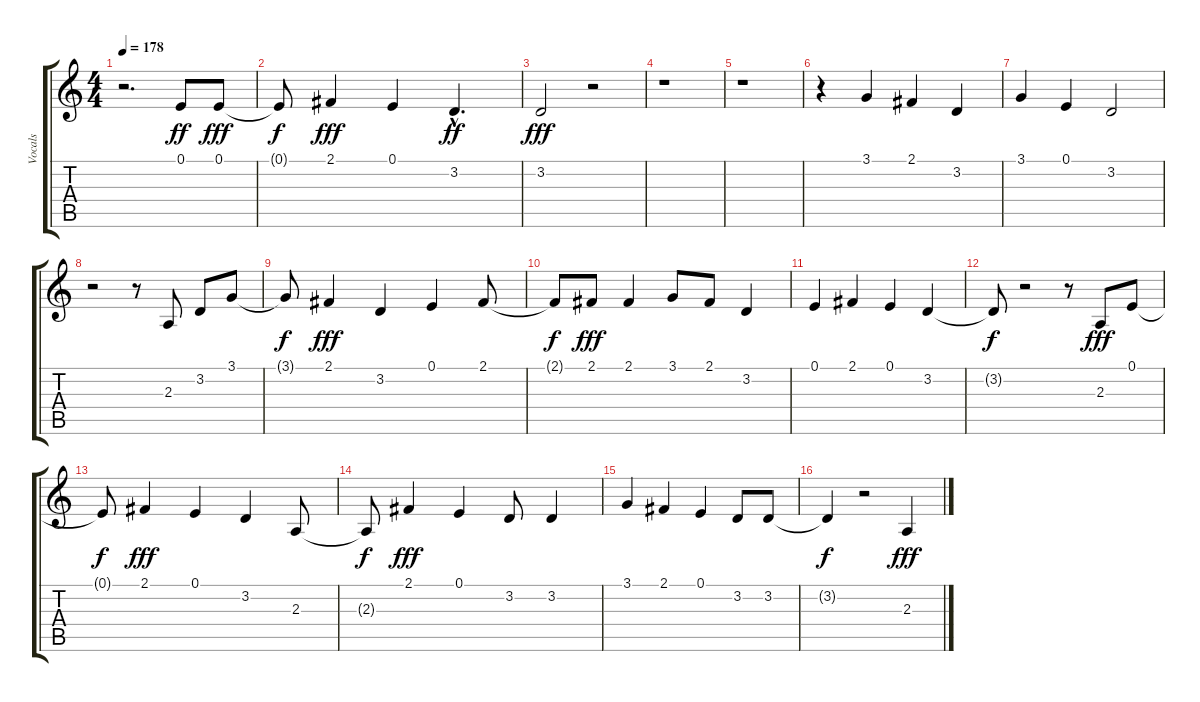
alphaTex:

\track ("Vocals" "Vocals") {instrument oboe}
\staff {score tabs}
\tuning (E4 B3 G3 D3 A2 E2) {hide}
\ts (4 4)
\tempo 178
\clef g2
\ks c
r.2{d dy fff} 0.1.8{dy ff} 0.1.8{dy fff} |
0.1{t}.8{dy f} 2.1.4{dy fff} 0.1.4 3.2{hac}.4{d dy ff} |
3.2.2{dy fff} r.2 |
r.1 |
r.1 |
r.4 3.1.4 2.1.4 3.2.4 |
3.1.4 0.1.4 3.2.2 |
r.2 r.8 2.3.8 3.2.8 3.1.8 |
3.1{t}.8{dy f} 2.1.4{dy fff} 3.2.4 0.1.4 2.1.8 |
2.1{t}.8{dy f} 2.1.8{dy fff} 2.1.4 3.1.8 2.1.8 3.2.4 |
0.1.4 2.1.4 0.1.4 3.2.4 |
3.2{t}.8{dy f} r.2 r.8 2.3.8{dy fff} 0.1.8 |
0.1{t}.8{dy f} 2.1.4{dy fff} 0.1.4 3.2.4 2.3.8 |
2.3{t}.8{dy f} 2.1.4{dy fff} 0.1.4 3.2.8 3.2.4 |
3.1.4 2.1.4 0.1.4 3.2.8 3.2.8 |
3.2{t}.4{dy f} r.2 2.3.4{dy fff}
